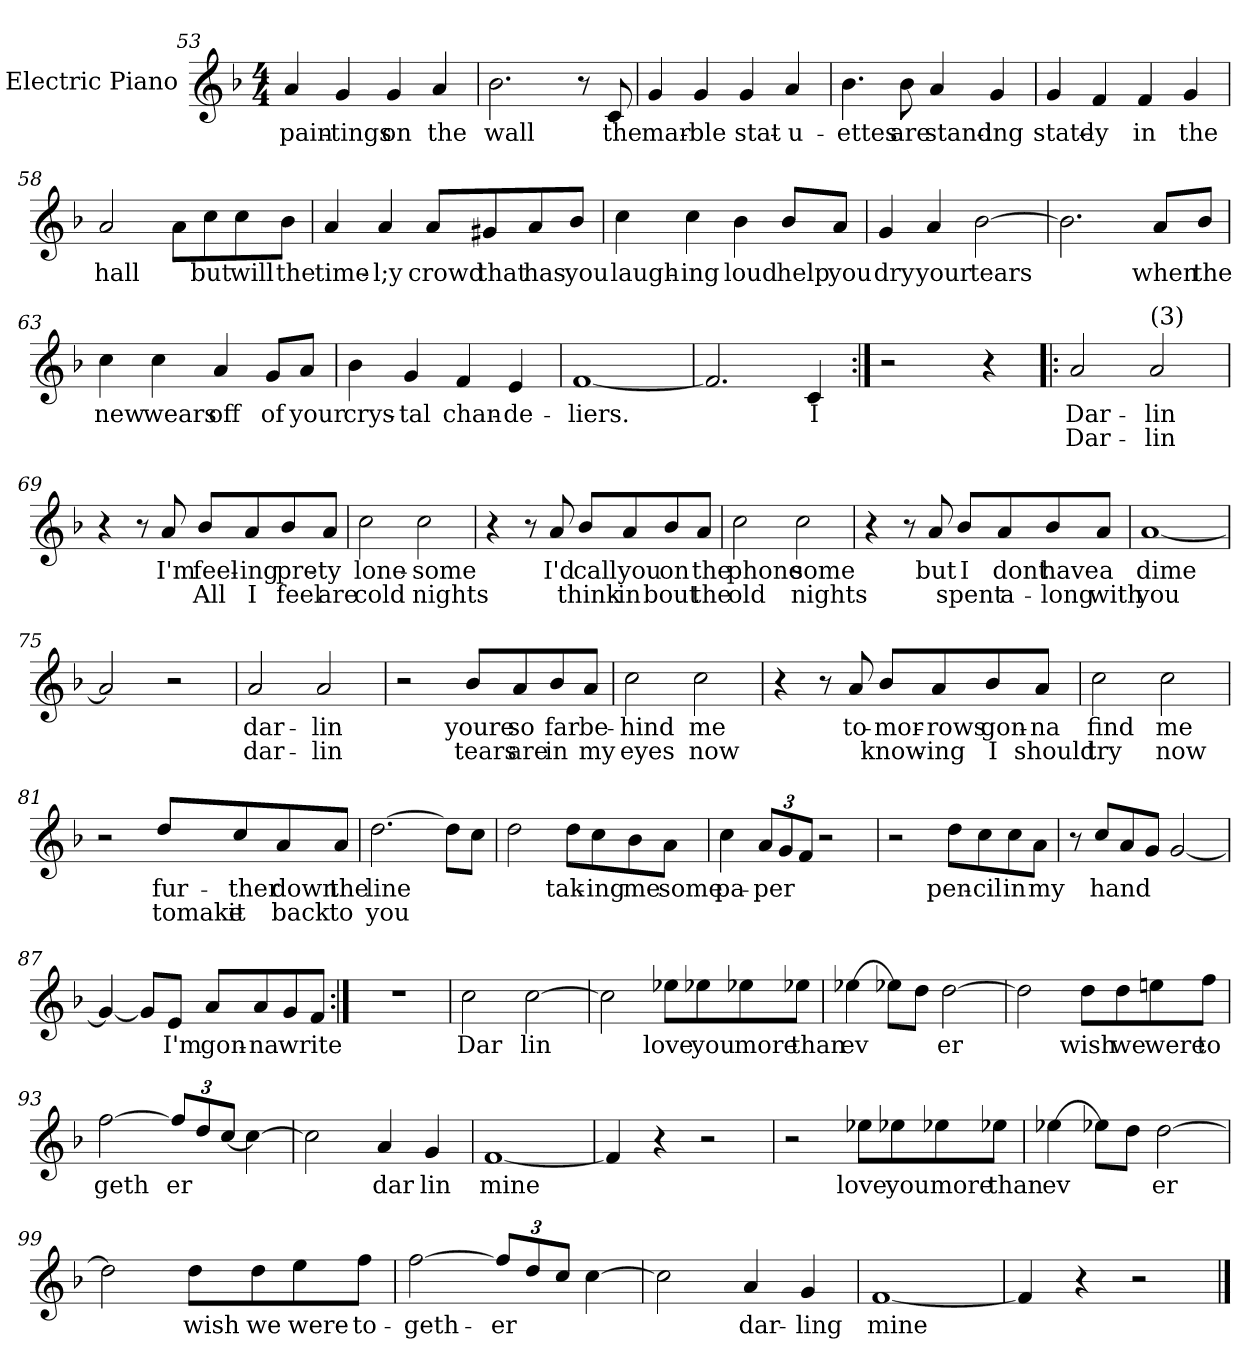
**kern	**text	**text
*part1	*part1	*part1
*staff1	*staff1	*staff1
*I"Electric Piano	*	*
*I'E.Pno	*	*
*clefG2	*	*
*k[b-]	*	*
*F:	*	*
*M4/4	*	*
=53	=53	=53
4a/	pain-	.
4g/	-tings	.
4g/	on	.
4a/	the	.
=54	=54	=54
2.b-\	wall	.
8r	.	.
8c/	the	.
!!LO:LB:g=z
=55	=55	=55
4g/	mar-	.
4g/	-ble	.
4g/	stat-	.
4a/	-u-	.
=56	=56	=56
4.b-\	-ettes	.
8b-\	are	.
4a/	stand-	.
4g/	-ing	.
=57	=57	=57
4g/	state-	.
4f/	-ly	.
4f/	in	.
4g/	the	.
=58	=58	=58
2a/	hall	.
8a\L	.	.
8cc\	but	.
8cc\	will	.
8b-\J	the	.
!!LO:LB:g=z
=59	=59	=59
4a/	time-	.
4a/	-l;y	.
8a/L	crowd	.
8g#X/	that	.
8a/	has	.
8b-/J	you	.
=60	=60	=60
4cc\	laugh-	.
4cc\	-ing	.
4b-\	loud	.
8b-/L	help	.
8a/J	you	.
=61	=61	=61
4g/	dry	.
4a/	your	.
[2b-\	tears	.
!!LO:LB:g=z
=62	=62	=62
2.b-\]	.	.
8a/L	when	.
8b-/J	the	.
=63	=63	=63
4cc\	new	.
4cc\	wears	.
4a/	off	.
8g/L	of	.
8a/J	your	.
=64	=64	=64
4b-\	crys-	.
4g/	-tal	.
4f/	chan-	.
4e/	-de-	.
=65	=65	=65
[1f	-liers.	.
=66	=66	=66
2.f/]	.	.
4c/	I	.
=67:|!	=67:|!	=67:|!
!LO:N:vis=2	!	!
2.r	.	.
4r	.	.
!!LO:LB:g=z
=68!|:	=68!|:	=68!|:
2a/	Dar-	Dar-
!LO:TX:a:t=(3)	!	!
2a/	lin	-lin
=69	=69	=69
4r	.	.
8r	.	.
8a/	I'm	.
8b-/L	feel-	All
8a/	-ing	I
8b-/	pre-	feel
8a/J	-ty	are
=70	=70	=70
2cc\	lone-	cold
2cc\	-some	nights
=71	=71	=71
4r	.	.
8r	.	.
8a/	I'd	.
8b-/L	call	think-
8a/	you	-in
8b-/	on	bout
8a/J	the	the
!!LO:LB:g=z
=72	=72	=72
2cc\	phone	old
2cc\	some	nights
=73	=73	=73
4r	.	.
8r	.	.
8a/	but	.
8b-/L	I	spent
8a/	dont	a-
8b-/	have	-long
8a/J	a	with
=74	=74	=74
[1a	dime	you
=75	=75	=75
2a/]	.	.
2r	.	.
=76	=76	=76
2a/	dar-	dar-
2a/	-lin	-lin
!!LO:PB:g=z
=77	=77	=77
2r	.	.
8b-/L	youre	tears
8a/	so	are
8b-/	far	in
8a/J	be-	my
=78	=78	=78
2cc\	-hind	eyes
2cc\	me	now
=79	=79	=79
4r	.	.
8r	.	.
8a/	to-	.
8b-/L	-mor-	know-
8a/	-rows	-ing
8b-/	gon-	I
8a/J	-na	should
=80	=80	=80
2cc\	find	try
2cc\	me	now
!!LO:LB:g=z
=81	=81	=81
2r	.	.
8dd/L	fur-	tomake
8cc/	-ther	it
8a/	down	back
8a/J	the	to
=82	=82	=82
[2.dd\	line	you
8dd\L]	.	.
8cc\J	.	.
=83	=83	=83
2dd\	.	.
8dd\L	tak-	.
8cc\	-ing	.
8b-\	me	.
8a\J	some	.
=84	=84	=84
4cc\	pa-	.
*Xbrackettup	*	*
12a/L	-per	.
12g/	.	.
12f/J	.	.
2r	.	.
!!LO:LB:g=z
=85	=85	=85
2r	.	.
8dd\L	pen-	.
8cc\	-cil	.
8cc\	in	.
8a\J	my	.
=86	=86	=86
8r	.	.
8cc/L	hand	.
8a/	.	.
8g/J	.	.
[2g/	.	.
=87	=87	=87
4g/_	.	.
8g/L]	.	.
8e/J	I'm	.
8a/L	gon-	.
8a/	-na	.
8g/	write	.
8f/J	.	.
=88:|!	=88:|!	=88:|!
1r	.	.
=89	=89	=89
2cc\	Dar	.
[2cc\	lin	.
!!LO:LB:g=z
=90	=90	=90
2cc\]	.	.
8ee-X\L	love	.
8ee-X\	you	.
8ee-X\	more	.
8ee-X\J	than	.
=91	=91	=91
[4ee-X\	ev	.
8ee-X\L]	.	.
8dd\J	.	.
[2dd\	er	.
=92	=92	=92
2dd\]	.	.
8dd\L	wish	.
8dd\	we	.
8een\	were	.
8ff\J	to	.
=93	=93	=93
[2ff\	geth	.
12ff/L]	er	.
12dd/	.	.
[12cc/J	.	.
4cc\_	.	.
!!LO:LB:g=z
=94	=94	=94
2cc\]	.	.
4a/	dar	.
4g/	lin	.
=95	=95	=95
[1f	mine	.
=96	=96	=96
4f/]	.	.
4r	.	.
2r	.	.
=97	=97	=97
2r	.	.
8ee-X\L	love	.
8ee-X\	you	.
8ee-X\	more	.
8ee-X\J	than	.
=98	=98	=98
[4ee-X\	-ev	.
8ee-X\L]	.	.
8dd\J	.	.
[2dd\	er	.
!!LO:LB:g=z
=99	=99	=99
2dd\]	.	.
8dd\L	wish	.
8dd\	we	.
8ee\	were	.
8ff\J	to-	.
=100	=100	=100
[2ff\	-geth-	.
12ff/L]	-er	.
12dd/	.	.
12cc/J	.	.
[4cc\	.	.
=101	=101	=101
2cc\]	.	.
4a/	dar-	.
4g/	-ling	.
=102	=102	=102
[1f	mine	.
=103	=103	=103
4f/]	.	.
4r	.	.
2r	.	.
==	==	==
*-	*-	*-
